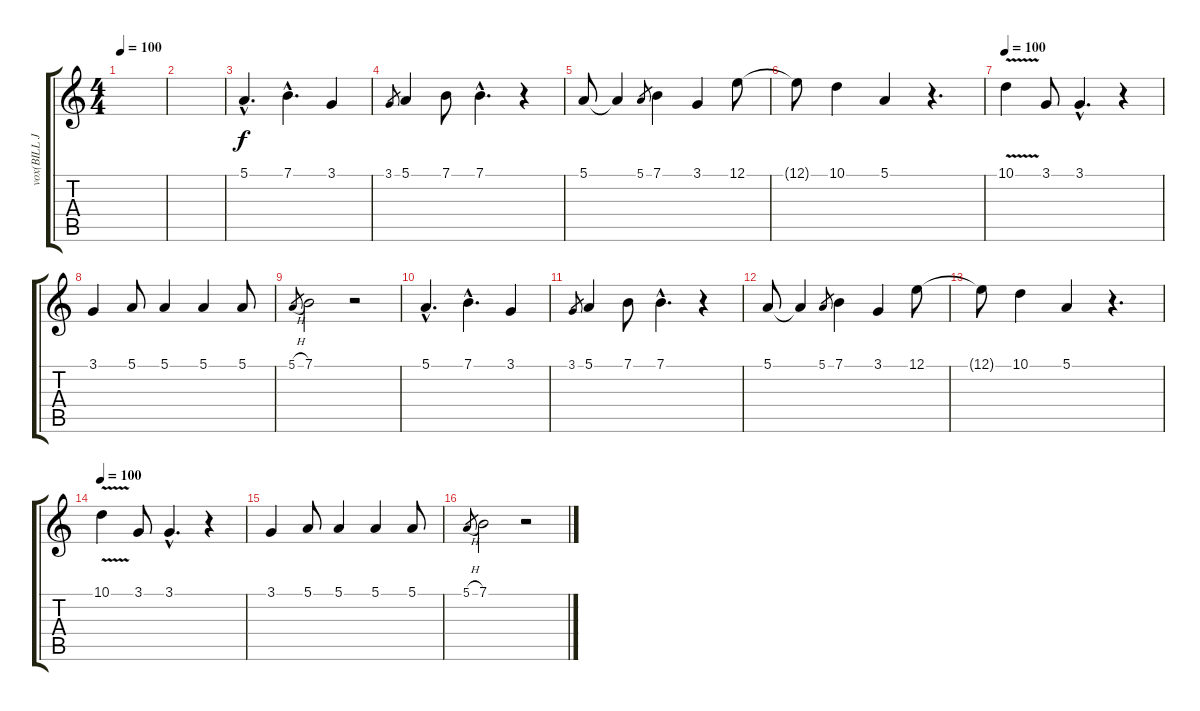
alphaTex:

\track ("vox(BILL JOE ARMSTRONG)" "vox(BILL J") {instrument cello}
\staff {score tabs}
\tuning (E4 B3 G3 D3 A2 E2) {hide}
\ts (4 4)
\tempo 100
\clef g2
\ks c
|
|
5.1{hac}.4{d} 7.1{hac}.4{d} 3.1.4 |
3.1.8{gr} 5.1.4 7.1.8 7.1{hac}.4{d} r.4 |
5.1.8 5.1{t}.4 5.1.8{gr} 7.1.4 3.1.4 12.1.8 |
12.1{t}.8 10.1.4 5.1.4 r.4{d} |
\tempo 100
10.1{v}.4 3.1.8 3.1{hac}.4{d} r.4 |
3.1.4 5.1.8 5.1.4 5.1.4 5.1.8 |
5.1{h}.8{gr} 7.1.2 r.2 |
5.1{hac}.4{d} 7.1{hac}.4{d} 3.1.4 |
3.1.8{gr} 5.1.4 7.1.8 7.1{hac}.4{d} r.4 |
5.1.8 5.1{t}.4 5.1.8{gr} 7.1.4 3.1.4 12.1.8 |
12.1{t}.8 10.1.4 5.1.4 r.4{d} |
\tempo 100
10.1{v}.4 3.1.8 3.1{hac}.4{d} r.4 |
3.1.4 5.1.8 5.1.4 5.1.4 5.1.8 |
5.1{h}.8{gr} 7.1.2 r.2
